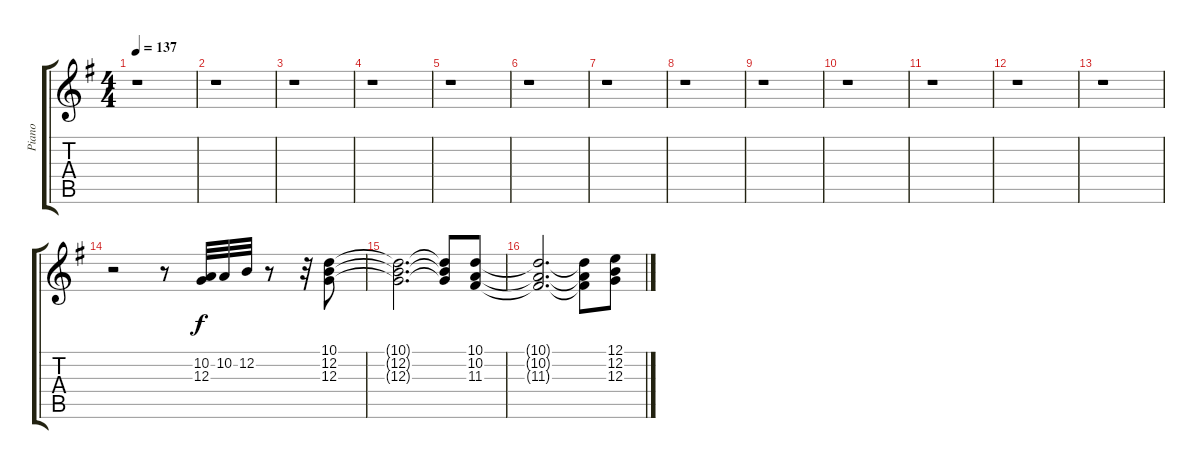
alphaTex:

\track ("Piano" "Piano") {instrument electricpiano2}
\staff {score tabs}
\tuning (E4 B3 G3 D3 A2 E2) {hide}
\ts (4 4)
\tempo 137
\clef g2
\ks g
r.1{dy f} |
r.1 |
r.1 |
r.1 |
r.1 |
r.1 |
r.1 |
r.1 |
r.1 |
r.1 |
r.1 |
r.1 |
r.1 |
r.2 r.8 (10.2 12.3).32 10.2.32 12.2.32 r.8 r.32 (10.1 12.2 12.3).8 |
(10.1{t} 12.2{t} 12.3{t}).2{d} (10.1{t} 12.2{t} 12.3{t}).8 (10.1 10.2 11.3).8 |
(10.1{t} 10.2{t} 11.3{t}).2{d} (10.1{t} 10.2{t} 11.3{t}).8 (12.1 12.2 12.3).8
